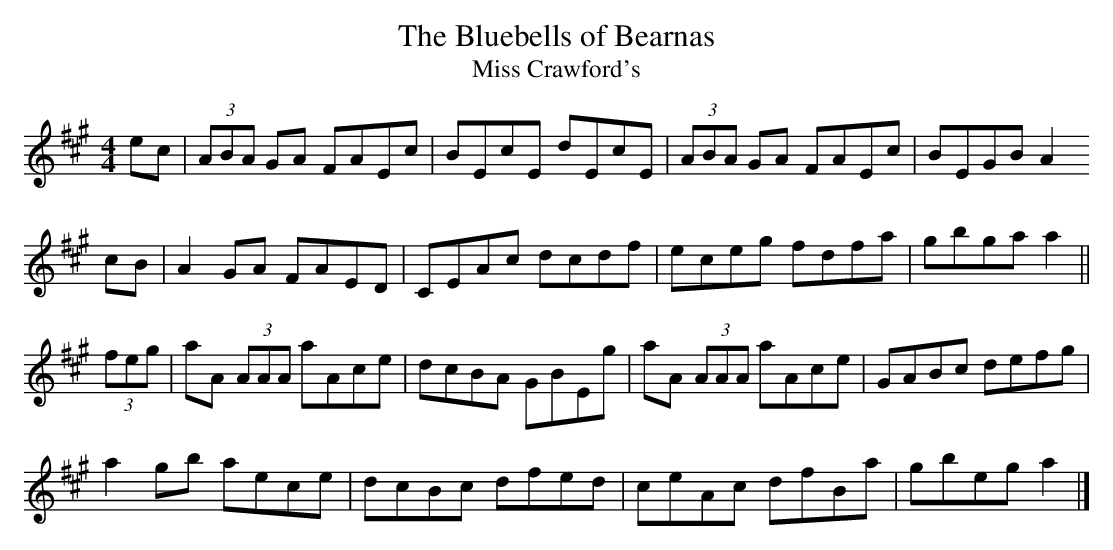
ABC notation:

X:1
T:Bluebells of Bearnas, The
T:Miss Crawford's
L:1/8
M:4/4
K:A
ec | (3ABA GA FAEc | BEcE dEcE | (3ABA GA FAEc | BEGB A2
cB | A2 GA FAED | CEAc dcdf | eceg fdfa | gbga a2 ||
(3feg | aA (3AAA aAce | dcBA GBEg | aA (3AAA aAce | GABc defg |
a2 gb aece | dcBc dfed | ceAc dfBa | gbeg a2 |]
